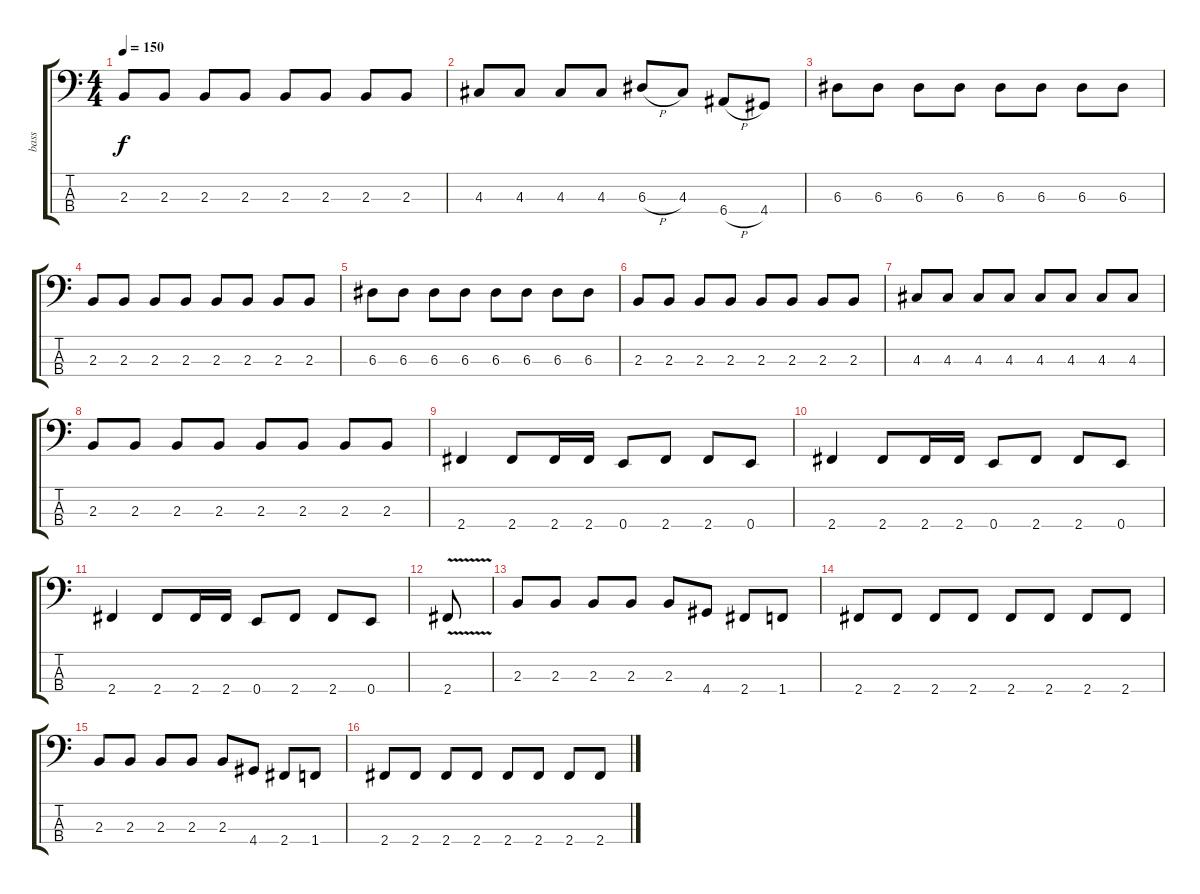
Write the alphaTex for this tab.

\track ("bass" "bass") {instrument electricbasspick}
\staff {score tabs}
\tuning (G2 D2 A1 E1) {hide}
\ts (4 4)
\tempo 150
\clef f4
\ks c
2.3.8{dy f} 2.3.8 2.3.8 2.3.8 2.3.8 2.3.8 2.3.8 2.3.8 |
4.3.8 4.3.8 4.3.8 4.3.8 6.3{h}.8 4.3.8 6.4{h}.8 4.4.8 |
6.3.8 6.3.8 6.3.8 6.3.8 6.3.8 6.3.8 6.3.8 6.3.8 |
2.3.8 2.3.8 2.3.8 2.3.8 2.3.8 2.3.8 2.3.8 2.3.8 |
6.3.8 6.3.8 6.3.8 6.3.8 6.3.8 6.3.8 6.3.8 6.3.8 |
2.3.8 2.3.8 2.3.8 2.3.8 2.3.8 2.3.8 2.3.8 2.3.8 |
4.3.8 4.3.8 4.3.8 4.3.8 4.3.8 4.3.8 4.3.8 4.3.8 |
2.3.8 2.3.8 2.3.8 2.3.8 2.3.8 2.3.8 2.3.8 2.3.8 |
2.4.4 2.4.8 2.4.16 2.4.16 0.4.8 2.4.8 2.4.8 0.4.8 |
2.4.4 2.4.8 2.4.16 2.4.16 0.4.8 2.4.8 2.4.8 0.4.8 |
2.4.4 2.4.8 2.4.16 2.4.16 0.4.8 2.4.8 2.4.8 0.4.8 |
2.4{v}.8 |
2.3.8 2.3.8 2.3.8 2.3.8 2.3.8 4.4.8 2.4.8 1.4.8 |
2.4.8 2.4.8 2.4.8 2.4.8 2.4.8 2.4.8 2.4.8 2.4.8 |
2.3.8 2.3.8 2.3.8 2.3.8 2.3.8 4.4.8 2.4.8 1.4.8 |
2.4.8 2.4.8 2.4.8 2.4.8 2.4.8 2.4.8 2.4.8 2.4.8
